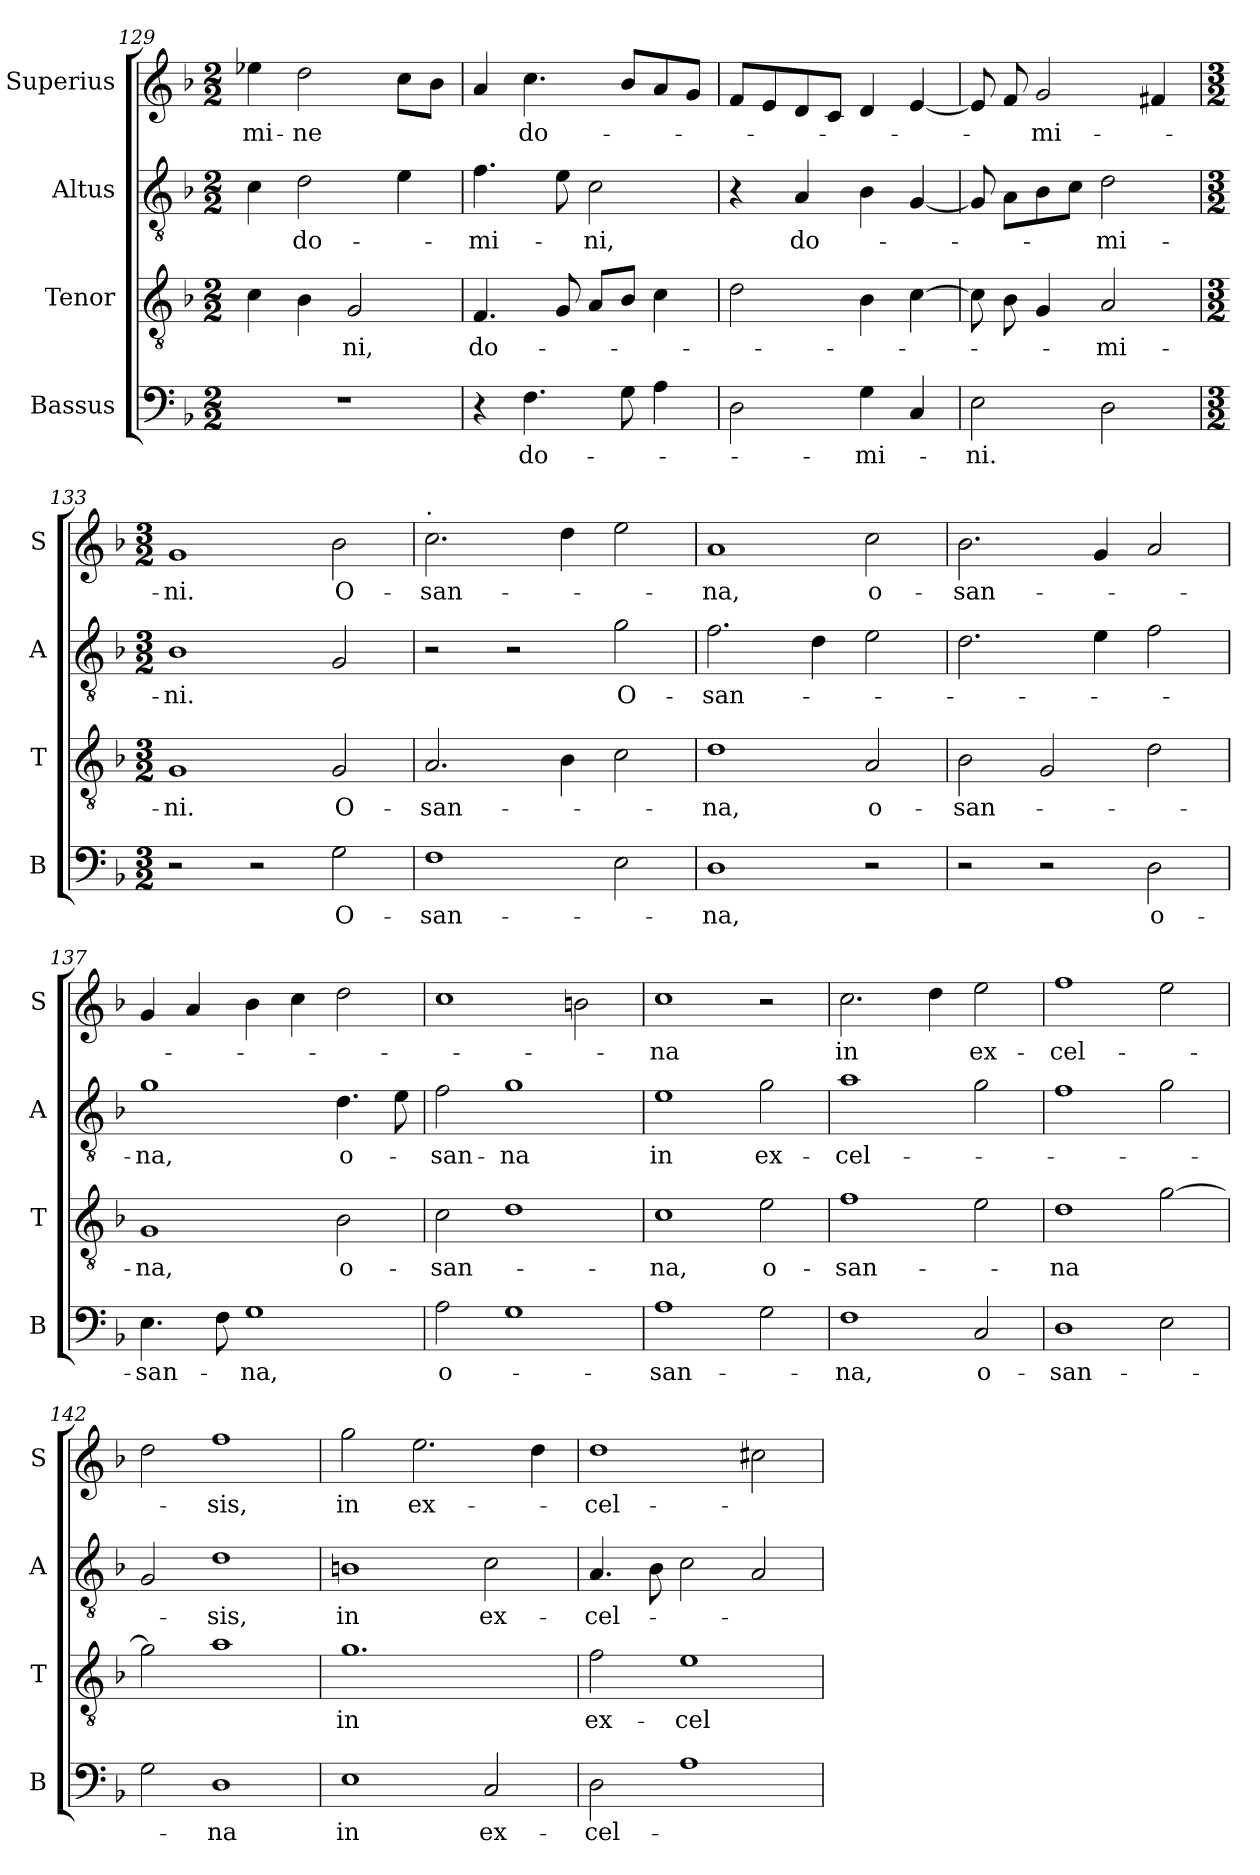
**kern	**text	**kern	**text	**kern	**text	**kern	**text
*part4	*part4	*part3	*part3	*part2	*part2	*part1	*part1
*staff4	*staff4	*staff3	*staff3	*staff2	*staff2	*staff1	*staff1
*I"Bassus	*	*I"Tenor	*	*I"Altus	*	*I"Superius	*
*I'B	*	*I'T	*	*I'A	*	*I'S	*
*clefF4	*	*clefGv2	*	*clefGv2	*	*clefG2	*
*k[b-]	*	*k[b-]	*	*k[b-]	*	*k[b-]	*
*M2/2	*	*M2/2	*	*M2/2	*	*M2/2	*
=129	=129	=129	=129	=129	=129	=129	=129
1r	.	4c	.	4c	.	4ee-X	-mi-
!	!	!	!	!	!LO:LY:i	!	!
.	.	4B-	.	2d	do-	2dd	-ne
!	!	!	!LO:LY:i	!	!	!	!
.	.	2G	-ni,	.	.	.	.
.	.	.	.	4e	.	8ccL	.
.	.	.	.	.	.	8b-J	.
=130	=130	=130	=130	=130	=130	=130	=130
!	!	!	!LO:LY:i	!	!LO:LY:i	!	!
4r	.	4.F	do-	4.f	-mi-	4a	.
!	!LO:LY:i	!	!	!	!	!	!
4.F	do-	.	.	.	.	4.cc	do-
.	.	8G	.	8e	.	.	.
!	!	!	!	!	!LO:LY:i	!	!
.	.	8AL	.	2c	-ni,	.	.
8G	.	8B-J	.	.	.	8b-L	.
4A	.	4c	.	.	.	8a	.
.	.	.	.	.	.	8gJ	.
=131	=131	=131	=131	=131	=131	=131	=131
2D	.	2d	.	4r	.	8fL	.
.	.	.	.	.	.	8e	.
!	!	!	!	!	!LO:LY:i	!	!
.	.	.	.	4A	do-	8d	.
.	.	.	.	.	.	8cJ	.
!	!LO:LY:i	!	!	!	!	!	!
4G	-mi-	4B-	.	4B-	.	4d	.
4C	.	[4c	.	[4G	.	[4e	.
=132	=132	=132	=132	=132	=132	=132	=132
2E	-ni.	8c]	.	8G]	.	8e]	.
.	.	8B-	.	8AL	.	8f	.
.	.	4G	.	8B-	.	2g	-mi-
.	.	.	.	8cJ	.	.	.
!	!	!	!LO:LY:i	!	!LO:LY:i	!	!
2D	.	2A	-mi-	2d	-mi-	.	.
.	.	.	.	.	.	4f#X	.
=133	=133	=133	=133	=133	=133	=133	=133
*M3/2	*	*M3/2	*	*M3/2	*	*M3/2	*
!	!	!	!	!	!LO:LY:i	!	!
2r	.	1G	-ni.	1B-	-ni.	1g	-ni.
2r	.	.	.	.	.	.	.
2G	O-	2G	O-	2G	.	2b-	O-
=134	=134	=134	=134	=134	=134	=134	=134
!	!	!	!	!	!	!LO:TX:a:t=.	!
1F	-san-	2.A	-san-	2r	.	2.cc	-san-
.	.	.	.	2r	.	.	.
.	.	4B-	.	.	.	4dd	.
2E	.	2c	.	2g	O-	2ee	.
=135	=135	=135	=135	=135	=135	=135	=135
1D	-na,	1d	-na,	2.f	-san-	1a	-na,
.	.	.	.	4d	.	.	.
!	!	!	!LO:LY:i	!	!	!	!LO:LY:i
2r	.	2A	o-	2e	.	2cc	o-
=136	=136	=136	=136	=136	=136	=136	=136
!	!	!	!LO:LY:i	!	!	!	!LO:LY:i
2r	.	2B-	-san-	2.d	.	2.b-	-san-
2r	.	2G	.	.	.	.	.
.	.	.	.	4e	.	4g	.
!	!LO:LY:i	!	!	!	!	!	!
2D	o-	2d	.	2f	.	2a	.
=137	=137	=137	=137	=137	=137	=137	=137
!	!LO:LY:i	!	!LO:LY:i	!	!	!	!
4.E	-san-	1G	-na,	1g	-na,	4g	.
.	.	.	.	.	.	4a	.
8F	.	.	.	.	.	.	.
!	!LO:LY:i	!	!	!	!	!	!
1G	-na,	.	.	.	.	4b-	.
.	.	.	.	.	.	4cc	.
!	!	!	!LO:LY:i	!	!LO:LY:i	!	!
.	.	2B-	o-	4.d	o-	2dd	.
.	.	.	.	8e	.	.	.
=138	=138	=138	=138	=138	=138	=138	=138
!	!LO:LY:i	!	!LO:LY:i	!	!LO:LY:i	!	!
2A	o-	2c	-san-	2f	-san-	1cc	.
!	!	!	!	!	!LO:LY:i	!	!
1G	.	1d	.	1g	-na	.	.
.	.	.	.	.	.	2bn	.
=139	=139	=139	=139	=139	=139	=139	=139
!	!LO:LY:i	!	!LO:LY:i	!	!	!	!LO:LY:i
1A	-san-	1c	-na,	1e	in	1cc	-na
!	!	!	!LO:LY:i	!	!	!	!
2G	.	2e	o-	2g	ex-	2r	.
=140	=140	=140	=140	=140	=140	=140	=140
!	!LO:LY:i	!	!LO:LY:i	!	!	!	!
1F	-na,	1f	-san-	1a	-cel-	2.cc	in
.	.	.	.	.	.	4dd	.
!	!LO:LY:i	!	!	!	!	!	!
2C	o-	2e	.	2g	.	2ee	ex-
=141	=141	=141	=141	=141	=141	=141	=141
!	!LO:LY:i	!	!LO:LY:i	!	!	!	!
1D	-san-	1d	-na	1f	.	1ff	-cel-
2E	.	[2g	.	2g	.	2ee	.
=142	=142	=142	=142	=142	=142	=142	=142
2G	.	2g]	.	2G	.	2dd	.
!	!LO:LY:i	!	!	!	!	!	!LO:LY:i
1D	-na	1a	.	1d	-sis,	1ff	-sis,
=143	=143	=143	=143	=143	=143	=143	=143
!	!	!	!	!	!LO:LY:i	!	!LO:LY:i
1E	in	1.g	in	1Bn	in	2gg	in
!	!	!	!	!	!	!	!LO:LY:i
.	.	.	.	.	.	2.ee	ex-
!	!	!	!	!	!LO:LY:i	!	!
2C	ex-	.	.	2c	ex-	.	.
.	.	.	.	.	.	4dd	.
=144	=144	=144	=144	=144	=144	=144	=144
!	!	!	!	!	!LO:LY:i	!	!LO:LY:i
2D	-cel-	2f	ex-	4.A	-cel-	1dd	-cel-
.	.	.	.	8B-	.	.	.
1A	.	1e	-cel-	2c	.	.	.
.	.	.	.	2A	.	2cc#X	.
=	=	=	=	=	=	=	=
*-	*-	*-	*-	*-	*-	*-	*-
